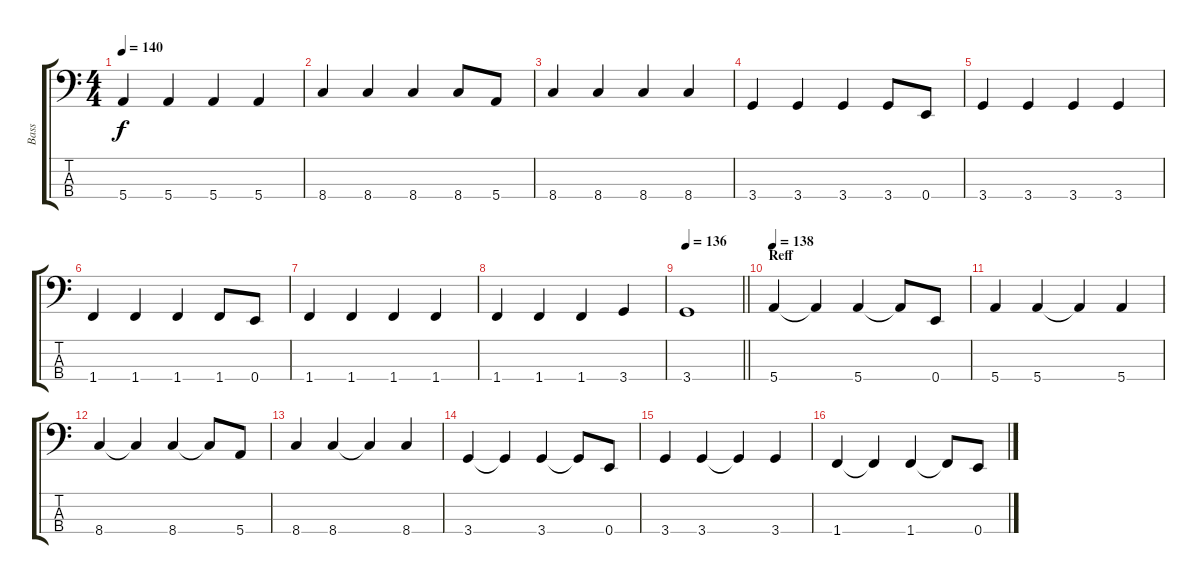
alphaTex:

\track ("Bass" "Bass") {instrument electricbassfinger}
\staff {score tabs}
\tuning (G2 D2 A1 E1) {hide}
\ts (4 4)
\tempo 140
\clef f4
\ks c
5.4.4{dy f} 5.4.4 5.4.4 5.4.4 |
8.4.4 8.4.4 8.4.4 8.4.8 5.4.8 |
8.4.4 8.4.4 8.4.4 8.4.4 |
3.4.4 3.4.4 3.4.4 3.4.8 0.4.8 |
3.4.4 3.4.4 3.4.4 3.4.4 |
1.4.4 1.4.4 1.4.4 1.4.8 0.4.8 |
1.4.4 1.4.4 1.4.4 1.4.4 |
1.4.4 1.4.4 1.4.4 3.4.4 |
\tempo 136
\barLineRight lightlight
3.4.1 |
\section ("" "Reff")
\tempo 138
5.4.4 5.4{t}.4 5.4.4 5.4{t}.8 0.4.8 |
5.4.4 5.4.4 5.4{t}.4 5.4.4 |
8.4.4 8.4{t}.4 8.4.4 8.4{t}.8 5.4.8 |
8.4.4 8.4.4 8.4{t}.4 8.4.4 |
3.4.4 3.4{t}.4 3.4.4 3.4{t}.8 0.4.8 |
3.4.4 3.4.4 3.4{t}.4 3.4.4 |
1.4.4 1.4{t}.4 1.4.4 1.4{t}.8 0.4.8
